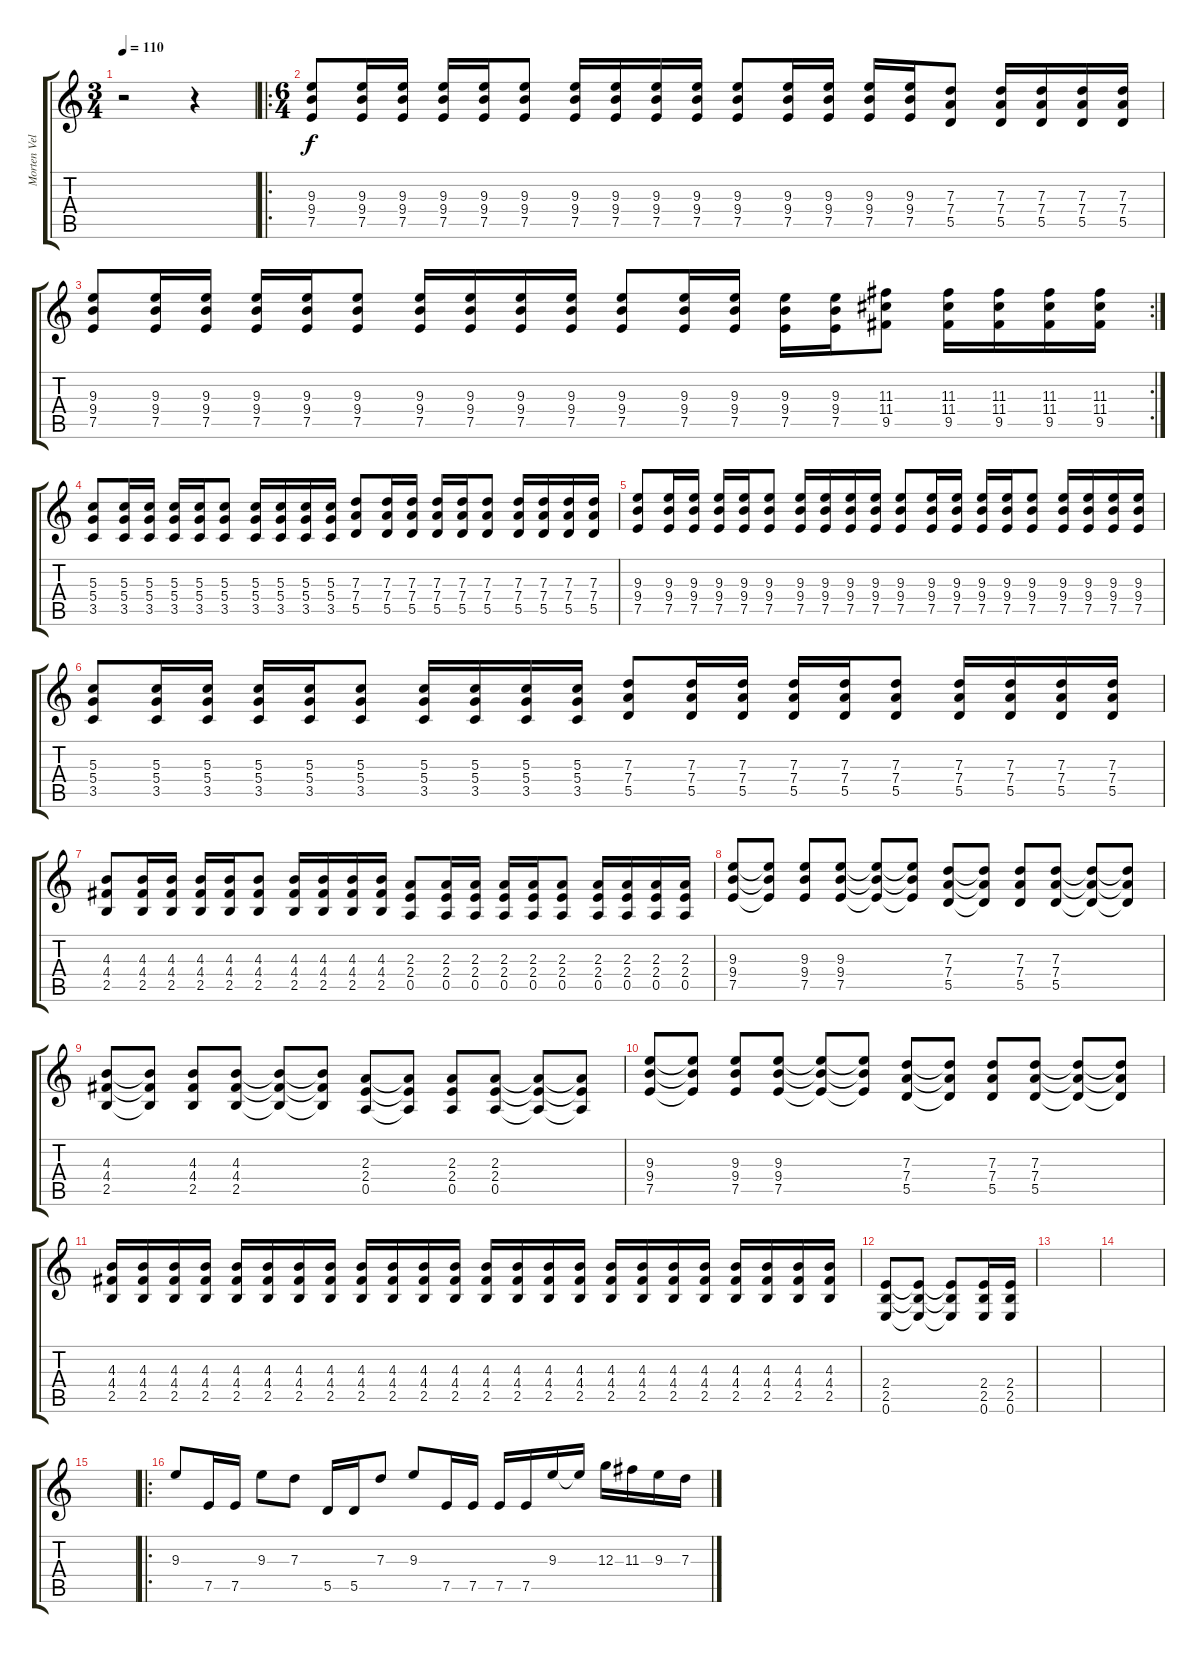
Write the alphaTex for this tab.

\track ("Morten Veland" "Morten Vel") {instrument distortionguitar}
\staff {score tabs}
\tuning (E4 B3 G3 D3 A2 E2) {hide}
\ts (3 4)
\tempo 110
\clef g2
\ks c
r.2{dy f} r.4 |
\ro
\ts (6 4)
(9.3 9.4 7.5).8 (9.3 9.4 7.5).16 (9.3 9.4 7.5).16 (9.3 9.4 7.5).16 (9.3 9.4 7.5).16 (9.3 9.4 7.5).8 (9.3 9.4 7.5).16 (9.3 9.4 7.5).16 (9.3 9.4 7.5).16 (9.3 9.4 7.5).16 (9.3 9.4 7.5).8 (9.3 9.4 7.5).16 (9.3 9.4 7.5).16 (9.3 9.4 7.5).16 (9.3 9.4 7.5).16 (7.3 7.4 5.5).8 (7.3 7.4 5.5).16 (7.3 7.4 5.5).16 (7.3 7.4 5.5).16 (7.3 7.4 5.5).16 |
\rc 2
(9.3 9.4 7.5).8 (9.3 9.4 7.5).16 (9.3 9.4 7.5).16 (9.3 9.4 7.5).16 (9.3 9.4 7.5).16 (9.3 9.4 7.5).8 (9.3 9.4 7.5).16 (9.3 9.4 7.5).16 (9.3 9.4 7.5).16 (9.3 9.4 7.5).16 (9.3 9.4 7.5).8 (9.3 9.4 7.5).16 (9.3 9.4 7.5).16 (9.3 9.4 7.5).16 (9.3 9.4 7.5).16 (11.3 11.4 9.5).8 (11.3 11.4 9.5).16 (11.3 11.4 9.5).16 (11.3 11.4 9.5).16 (11.3 11.4 9.5).16 |
(5.3 5.4 3.5).8 (5.3 5.4 3.5).16 (5.3 5.4 3.5).16 (5.3 5.4 3.5).16 (5.3 5.4 3.5).16 (5.3 5.4 3.5).8 (5.3 5.4 3.5).16 (5.3 5.4 3.5).16 (5.3 5.4 3.5).16 (5.3 5.4 3.5).16 (7.3 7.4 5.5).8 (7.3 7.4 5.5).16 (7.3 7.4 5.5).16 (7.3 7.4 5.5).16 (7.3 7.4 5.5).16 (7.3 7.4 5.5).8 (7.3 7.4 5.5).16 (7.3 7.4 5.5).16 (7.3 7.4 5.5).16 (7.3 7.4 5.5).16 |
(9.3 9.4 7.5).8 (9.3 9.4 7.5).16 (9.3 9.4 7.5).16 (9.3 9.4 7.5).16 (9.3 9.4 7.5).16 (9.3 9.4 7.5).8 (9.3 9.4 7.5).16 (9.3 9.4 7.5).16 (9.3 9.4 7.5).16 (9.3 9.4 7.5).16 (9.3 9.4 7.5).8 (9.3 9.4 7.5).16 (9.3 9.4 7.5).16 (9.3 9.4 7.5).16 (9.3 9.4 7.5).16 (9.3 9.4 7.5).8 (9.3 9.4 7.5).16 (9.3 9.4 7.5).16 (9.3 9.4 7.5).16 (9.3 9.4 7.5).16 |
(5.3 5.4 3.5).8 (5.3 5.4 3.5).16 (5.3 5.4 3.5).16 (5.3 5.4 3.5).16 (5.3 5.4 3.5).16 (5.3 5.4 3.5).8 (5.3 5.4 3.5).16 (5.3 5.4 3.5).16 (5.3 5.4 3.5).16 (5.3 5.4 3.5).16 (7.3 7.4 5.5).8 (7.3 7.4 5.5).16 (7.3 7.4 5.5).16 (7.3 7.4 5.5).16 (7.3 7.4 5.5).16 (7.3 7.4 5.5).8 (7.3 7.4 5.5).16 (7.3 7.4 5.5).16 (7.3 7.4 5.5).16 (7.3 7.4 5.5).16 |
(4.3 4.4 2.5).8 (4.3 4.4 2.5).16 (4.3 4.4 2.5).16 (4.3 4.4 2.5).16 (4.3 4.4 2.5).16 (4.3 4.4 2.5).8 (4.3 4.4 2.5).16 (4.3 4.4 2.5).16 (4.3 4.4 2.5).16 (4.3 4.4 2.5).16 (2.3 2.4 0.5).8 (2.3 2.4 0.5).16 (2.3 2.4 0.5).16 (2.3 2.4 0.5).16 (2.3 2.4 0.5).16 (2.3 2.4 0.5).8 (2.3 2.4 0.5).16 (2.3 2.4 0.5).16 (2.3 2.4 0.5).16 (2.3 2.4 0.5).16 |
(9.3 9.4 7.5).8 (9.3{t} 9.4{t} 7.5{t}).8 (9.3 9.4 7.5).8 (9.3 9.4 7.5).8 (9.3{t} 9.4{t} 7.5{t}).8 (9.3{t} 9.4{t} 7.5{t}).8 (7.3 7.4 5.5).8 (7.3{t} 7.4{t} 5.5{t}).8 (7.3 7.4 5.5).8 (7.3 7.4 5.5).8 (7.3{t} 7.4{t} 5.5{t}).8 (7.3{t} 7.4{t} 5.5{t}).8 |
(4.3 4.4 2.5).8 (4.3{t} 4.4{t} 2.5{t}).8 (4.3 4.4 2.5).8 (4.3 4.4 2.5).8 (4.3{t} 4.4{t} 2.5{t}).8 (4.3{t} 4.4{t} 2.5{t}).8 (2.3 2.4 0.5).8 (2.3{t} 2.4{t} 0.5{t}).8 (2.3 2.4 0.5).8 (2.3 2.4 0.5).8 (2.3{t} 2.4{t} 0.5{t}).8 (2.3{t} 2.4{t} 0.5{t}).8 |
(9.3 9.4 7.5).8 (9.3{t} 9.4{t} 7.5{t}).8 (9.3 9.4 7.5).8 (9.3 9.4 7.5).8 (9.3{t} 9.4{t} 7.5{t}).8 (9.3{t} 9.4{t} 7.5{t}).8 (7.3 7.4 5.5).8 (7.3{t} 7.4{t} 5.5{t}).8 (7.3 7.4 5.5).8 (7.3 7.4 5.5).8 (7.3{t} 7.4{t} 5.5{t}).8 (7.3{t} 7.4{t} 5.5{t}).8 |
(4.3 4.4 2.5).16 (4.3 4.4 2.5).16 (4.3 4.4 2.5).16 (4.3 4.4 2.5).16 (4.3 4.4 2.5).16 (4.3 4.4 2.5).16 (4.3 4.4 2.5).16 (4.3 4.4 2.5).16 (4.3 4.4 2.5).16 (4.3 4.4 2.5).16 (4.3 4.4 2.5).16 (4.3 4.4 2.5).16 (4.3 4.4 2.5).16 (4.3 4.4 2.5).16 (4.3 4.4 2.5).16 (4.3 4.4 2.5).16 (4.3 4.4 2.5).16 (4.3 4.4 2.5).16 (4.3 4.4 2.5).16 (4.3 4.4 2.5).16 (4.3 4.4 2.5).16 (4.3 4.4 2.5).16 (4.3 4.4 2.5).16 (4.3 4.4 2.5).16 |
(2.4 2.5 0.6).8 (2.4{t} 2.5{t} 0.6{t}).8 (2.4{t} 2.5{t} 0.6{t}).8 (2.4 2.5 0.6).16 (2.4 2.5 0.6).16 |
|
|
|
\ro
9.3.8 7.5.16 7.5.16 9.3.8 7.3.8 5.5.16 5.5.16 7.3.8 9.3.8 7.5.16 7.5.16 7.5.16 7.5.16 9.3.16 9.3{t}.16 12.3.16 11.3.16 9.3.16 7.3.16
